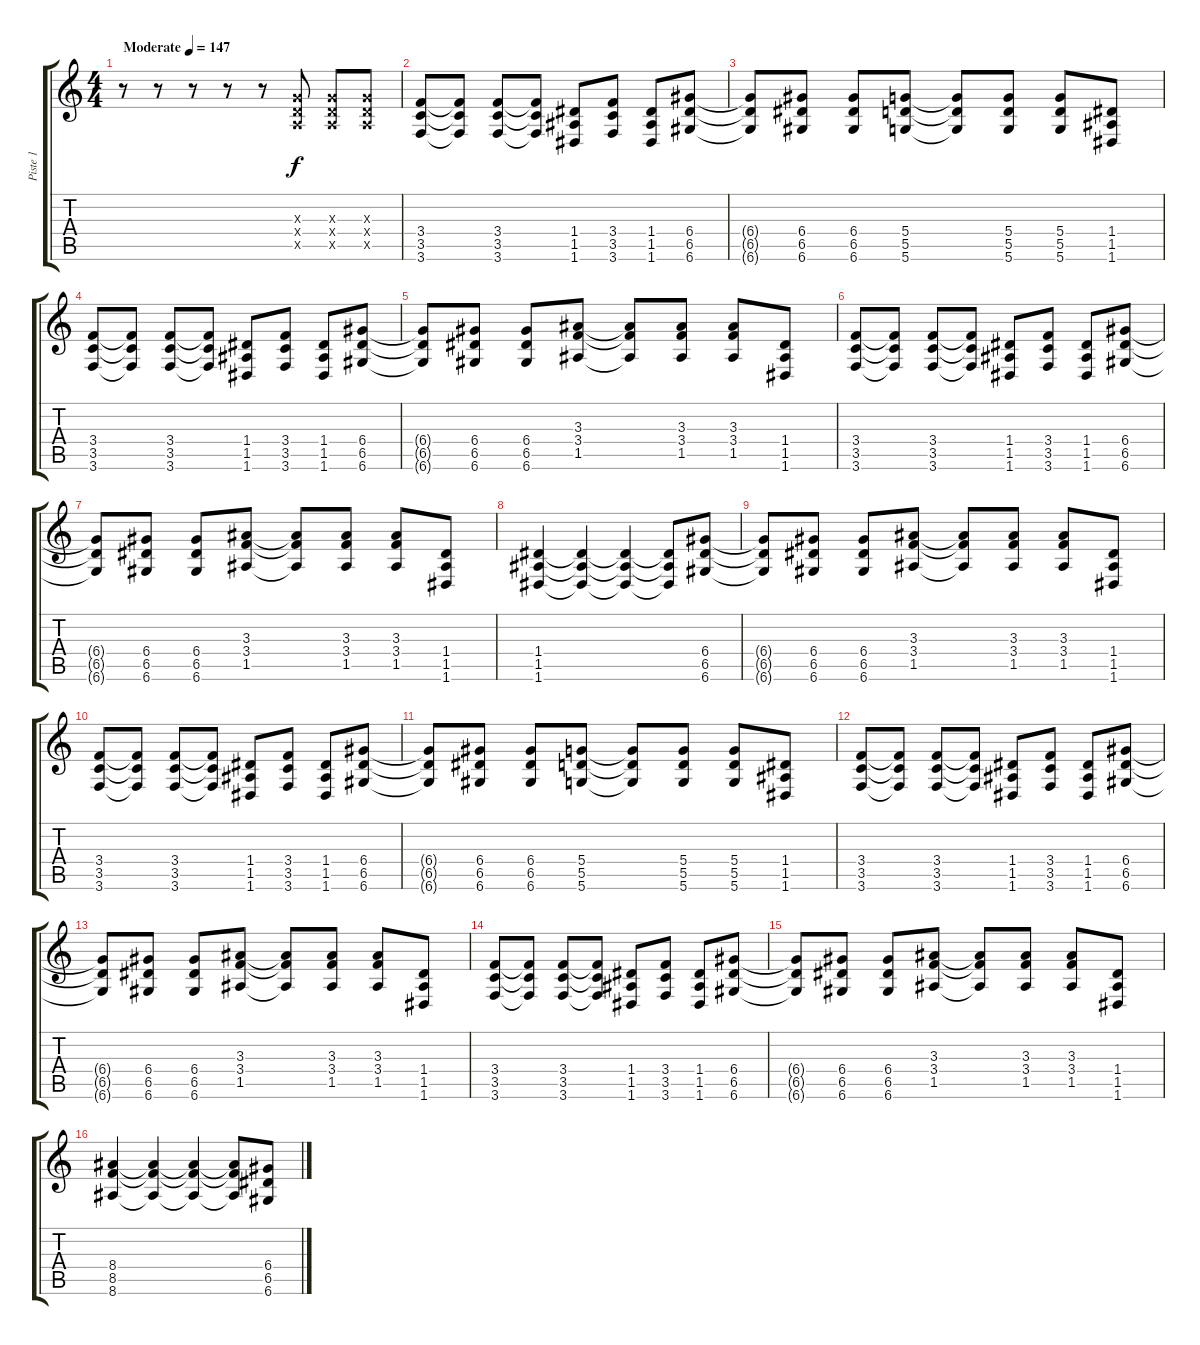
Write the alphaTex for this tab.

\track ("Piste 1" "Piste 1") {instrument distortionguitar}
\staff {score tabs}
\tuning (E4 B3 G3 D3 A2 D2) {hide}
\ts (4 4)
\tempo (147 "Moderate")
\clef g2
\ks c
r.8{dy f instrument distortionguitar} r.8 r.8 r.8 r.8 (0.3{x} 0.4{x} 0.5{x}).8 (0.3{x} 0.4{x} 0.5{x}).8 (0.3{x} 0.4{x} 0.5{x}).8 |
(3.4 3.5 3.6).8 (3.4{t} 3.5{t} 3.6{t}).8 (3.4 3.5 3.6).8 (3.4{t} 3.5{t} 3.6{t}).8 (1.4 1.5 1.6).8 (3.4 3.5 3.6).8 (1.4 1.5 1.6).8 (6.4 6.5 6.6).8 |
(6.4{t} 6.5{t} 6.6{t}).8 (6.4 6.5 6.6).8 (6.4 6.5 6.6).8 (5.4 5.5 5.6).8 (5.4{t} 5.5{t} 5.6{t}).8 (5.4 5.5 5.6).8 (5.4 5.5 5.6).8 (1.4 1.5 1.6).8 |
(3.4 3.5 3.6).8 (3.4{t} 3.5{t} 3.6{t}).8 (3.4 3.5 3.6).8 (3.4{t} 3.5{t} 3.6{t}).8 (1.4 1.5 1.6).8 (3.4 3.5 3.6).8 (1.4 1.5 1.6).8 (6.4 6.5 6.6).8 |
(6.4{t} 6.5{t} 6.6{t}).8 (6.4 6.5 6.6).8 (6.4 6.5 6.6).8 (3.3 3.4 1.5).8 (3.3{t} 3.4{t} 1.5{t}).8 (3.3 3.4 1.5).8 (3.3 3.4 1.5).8 (1.4 1.5 1.6).8 |
(3.4 3.5 3.6).8 (3.4{t} 3.5{t} 3.6{t}).8 (3.4 3.5 3.6).8 (3.4{t} 3.5{t} 3.6{t}).8 (1.4 1.5 1.6).8 (3.4 3.5 3.6).8 (1.4 1.5 1.6).8 (6.4 6.5 6.6).8 |
(6.4{t} 6.5{t} 6.6{t}).8 (6.4 6.5 6.6).8 (6.4 6.5 6.6).8 (3.3 3.4 1.5).8 (3.3{t} 3.4{t} 1.5{t}).8 (3.3 3.4 1.5).8 (3.3 3.4 1.5).8 (1.4 1.5 1.6).8 |
(1.4 1.5 1.6).4 (1.4{t} 1.5{t} 1.6{t}).4 (1.4{t} 1.5{t} 1.6{t}).4 (1.4{t} 1.5{t} 1.6{t}).8 (6.4 6.5 6.6).8 |
(6.4{t} 6.5{t} 6.6{t}).8 (6.4 6.5 6.6).8 (6.4 6.5 6.6).8 (3.3 3.4 1.5).8 (3.3{t} 3.4{t} 1.5{t}).8 (3.3 3.4 1.5).8 (3.3 3.4 1.5).8 (1.4 1.5 1.6).8 |
(3.4 3.5 3.6).8 (3.4{t} 3.5{t} 3.6{t}).8 (3.4 3.5 3.6).8 (3.4{t} 3.5{t} 3.6{t}).8 (1.4 1.5 1.6).8 (3.4 3.5 3.6).8 (1.4 1.5 1.6).8 (6.4 6.5 6.6).8 |
(6.4{t} 6.5{t} 6.6{t}).8 (6.4 6.5 6.6).8 (6.4 6.5 6.6).8 (5.4 5.5 5.6).8 (5.4{t} 5.5{t} 5.6{t}).8 (5.4 5.5 5.6).8 (5.4 5.5 5.6).8 (1.4 1.5 1.6).8 |
(3.4 3.5 3.6).8 (3.4{t} 3.5{t} 3.6{t}).8 (3.4 3.5 3.6).8 (3.4{t} 3.5{t} 3.6{t}).8 (1.4 1.5 1.6).8 (3.4 3.5 3.6).8 (1.4 1.5 1.6).8 (6.4 6.5 6.6).8 |
(6.4{t} 6.5{t} 6.6{t}).8 (6.4 6.5 6.6).8 (6.4 6.5 6.6).8 (3.3 3.4 1.5).8 (3.3{t} 3.4{t} 1.5{t}).8 (3.3 3.4 1.5).8 (3.3 3.4 1.5).8 (1.4 1.5 1.6).8 |
(3.4 3.5 3.6).8 (3.4{t} 3.5{t} 3.6{t}).8 (3.4 3.5 3.6).8 (3.4{t} 3.5{t} 3.6{t}).8 (1.4 1.5 1.6).8 (3.4 3.5 3.6).8 (1.4 1.5 1.6).8 (6.4 6.5 6.6).8 |
(6.4{t} 6.5{t} 6.6{t}).8 (6.4 6.5 6.6).8 (6.4 6.5 6.6).8 (3.3 3.4 1.5).8 (3.3{t} 3.4{t} 1.5{t}).8 (3.3 3.4 1.5).8 (3.3 3.4 1.5).8 (1.4 1.5 1.6).8 |
(8.4 8.5 8.6).4 (8.4{t} 8.5{t} 8.6{t}).4 (8.4{t} 8.5{t} 8.6{t}).4 (8.4{t} 8.5{t} 8.6{t}).8 (6.4 6.5 6.6).8
